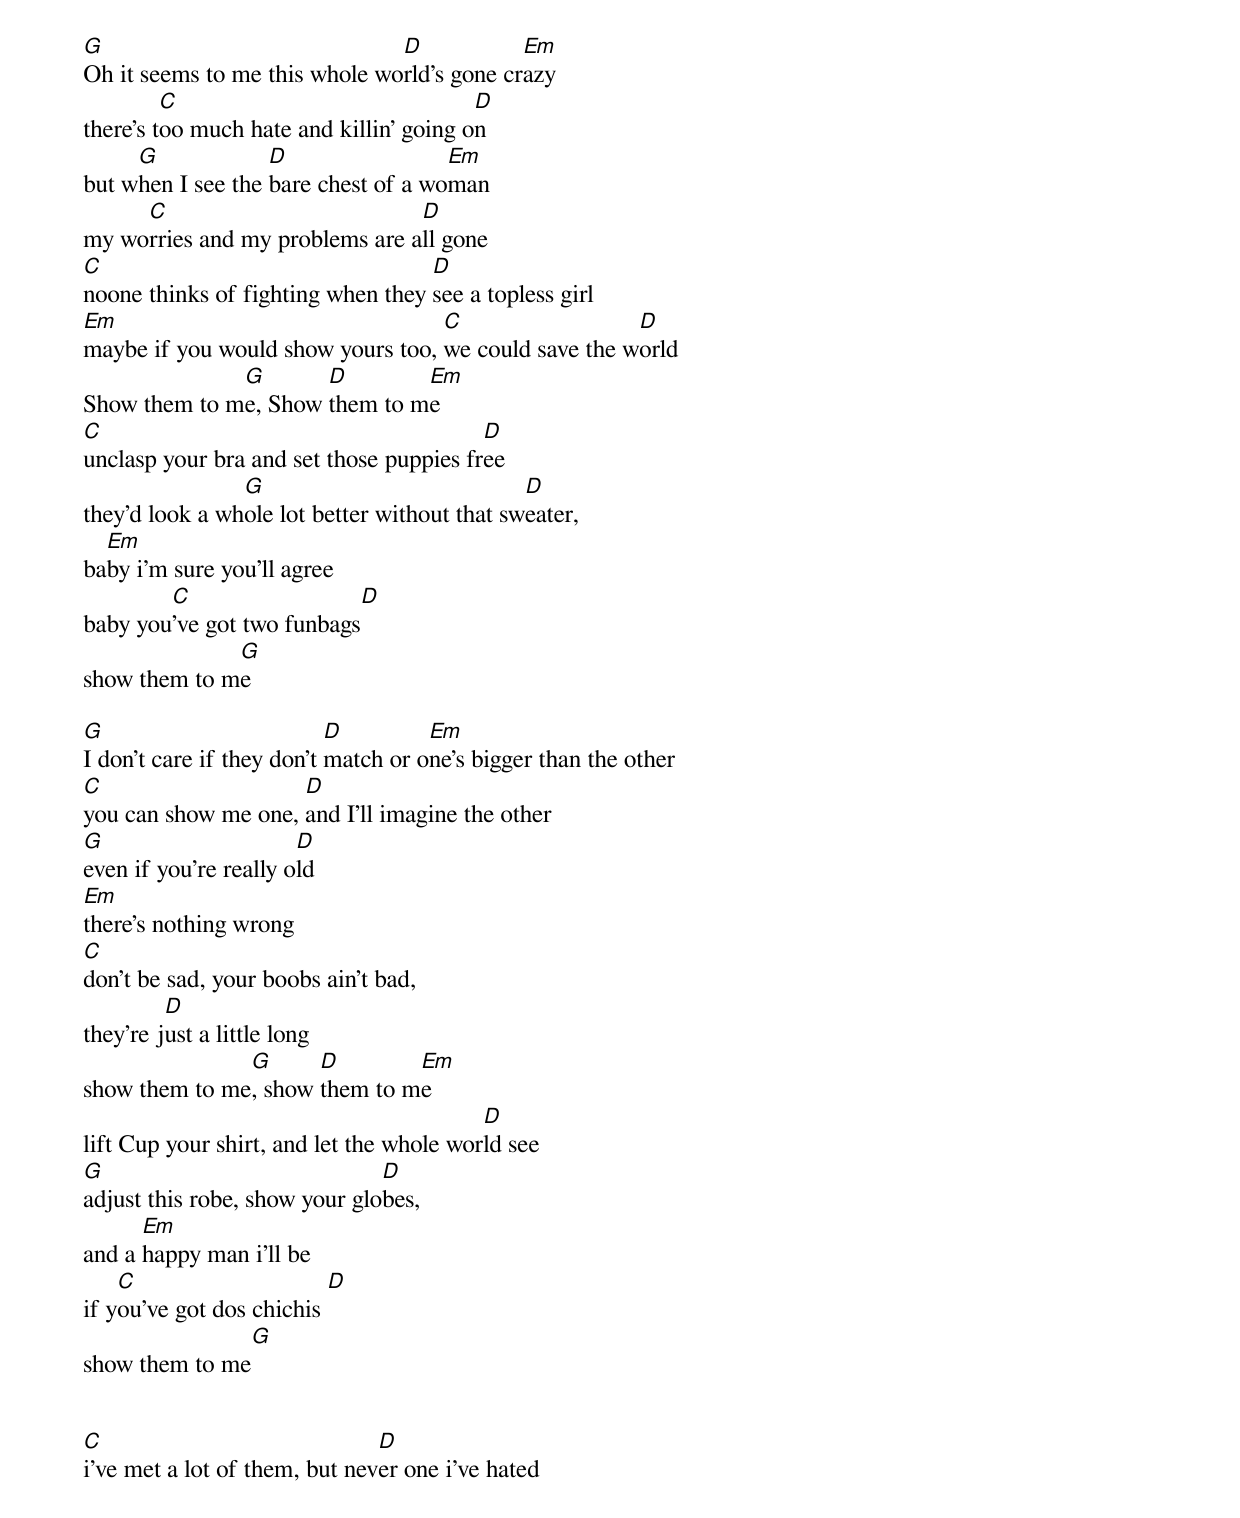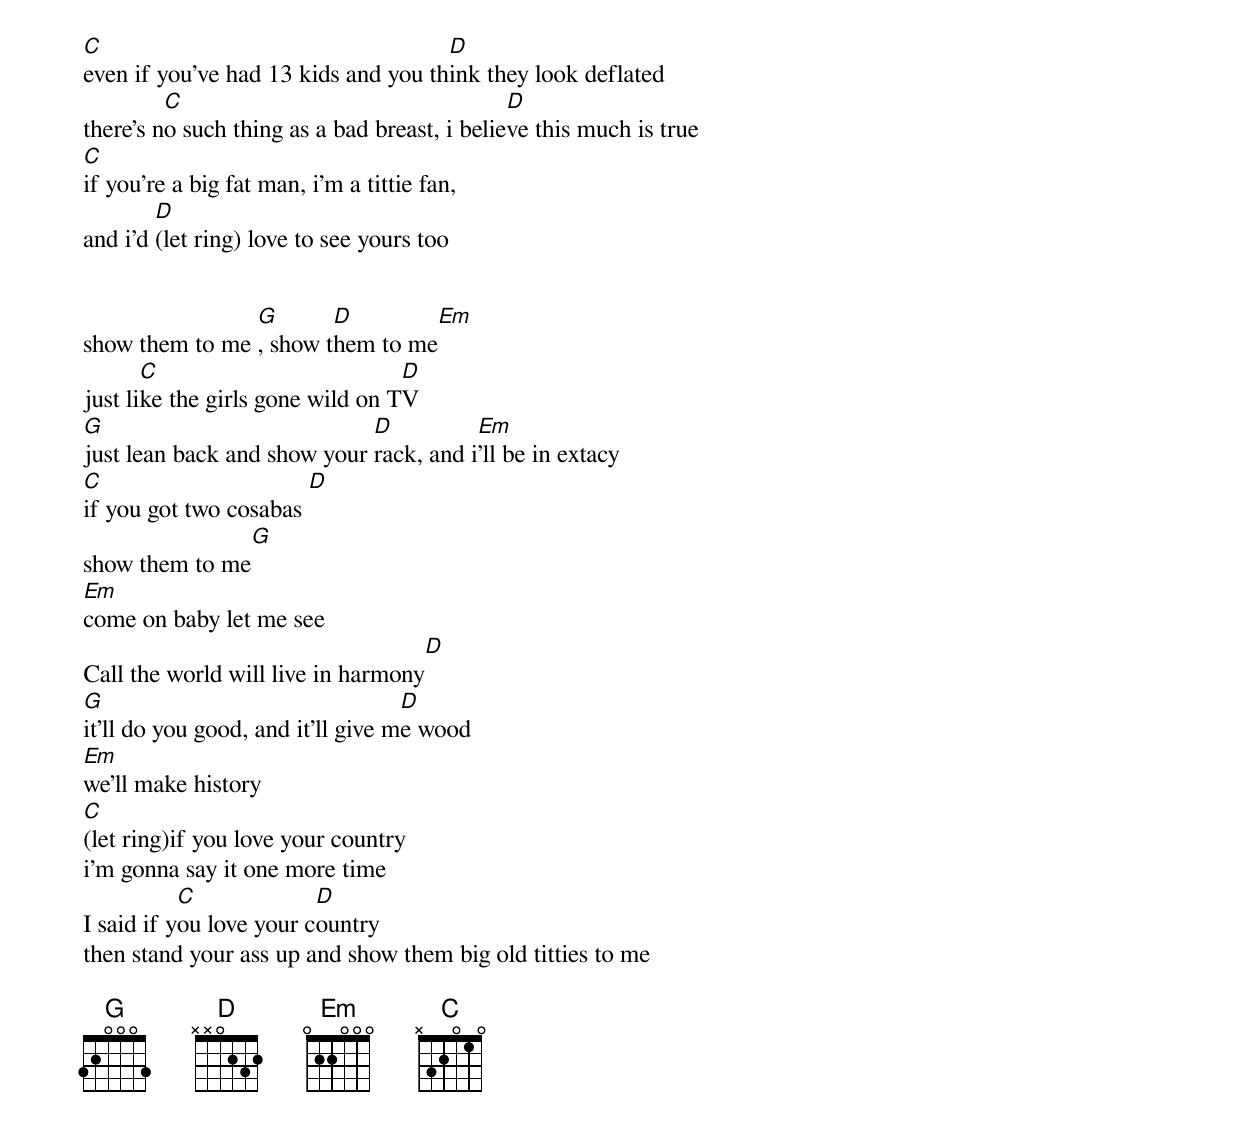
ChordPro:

[G]Oh it seems to me this whole wo[D]rld's gone cr[Em]azy
there's t[C]oo much hate and killin' going o[D]n
but w[G]hen I see the [D]bare chest of a wo[Em]man
my wo[C]rries and my problems are a[D]ll gone
[C]noone thinks of fighting when they [D]see a topless girl
[Em]maybe if you would show yours too, [C]we could save the w[D]orld
Show them to m[G]e, Show [D]them to m[Em]e
[C]unclasp your bra and set those puppies fr[D]ee
they'd look a wh[G]ole lot better without that sw[D]eater,
ba[Em]by i'm sure you'll agree
baby you[C]'ve got two funbags[D]
show them to m[G]e

[G]I don't care if they don't [D]match or o[Em]ne's bigger than the other
[C]you can show me one, [D]and I'll imagine the other
[G]even if you're really o[D]ld
[Em]there's nothing wrong
[C]don't be sad, your boobs ain't bad,
they're j[D]ust a little long
show them to me[G], show [D]them to m[Em]e
lift Cup your shirt, and let the whole wor[D]ld see
[G]adjust this robe, show your glo[D]bes,
and a [Em]happy man i'll be
if y[C]ou've got dos chichis [D]
show them to me[G]


[C]i've met a lot of them, but nev[D]er one i've hated
[C]even if you've had 13 kids and you th[D]ink they look deflated
there's n[C]o such thing as a bad breast, i belie[D]ve this much is true
[C]if you're a big fat man, i'm a tittie fan,
and i'd [D](let ring) love to see yours too


show them to me [G], show t[D]hem to me[Em]
just li[C]ke the girls gone wild on T[D]V
[G]just lean back and show your [D]rack, and i[Em]'ll be in extacy
[C]if you got two cosabas [D]
show them to me[G]
[Em]come on baby let me see
Call the world will live in harmony[D]
[G]it'll do you good, and it'll give m[D]e wood
[Em]we'll make history
[C](let ring)if you love your country
i'm gonna say it one more time
I said if y[C]ou love your c[D]ountry
then stand your ass up and show them big old titties to me

{% include music-notes.html %}
